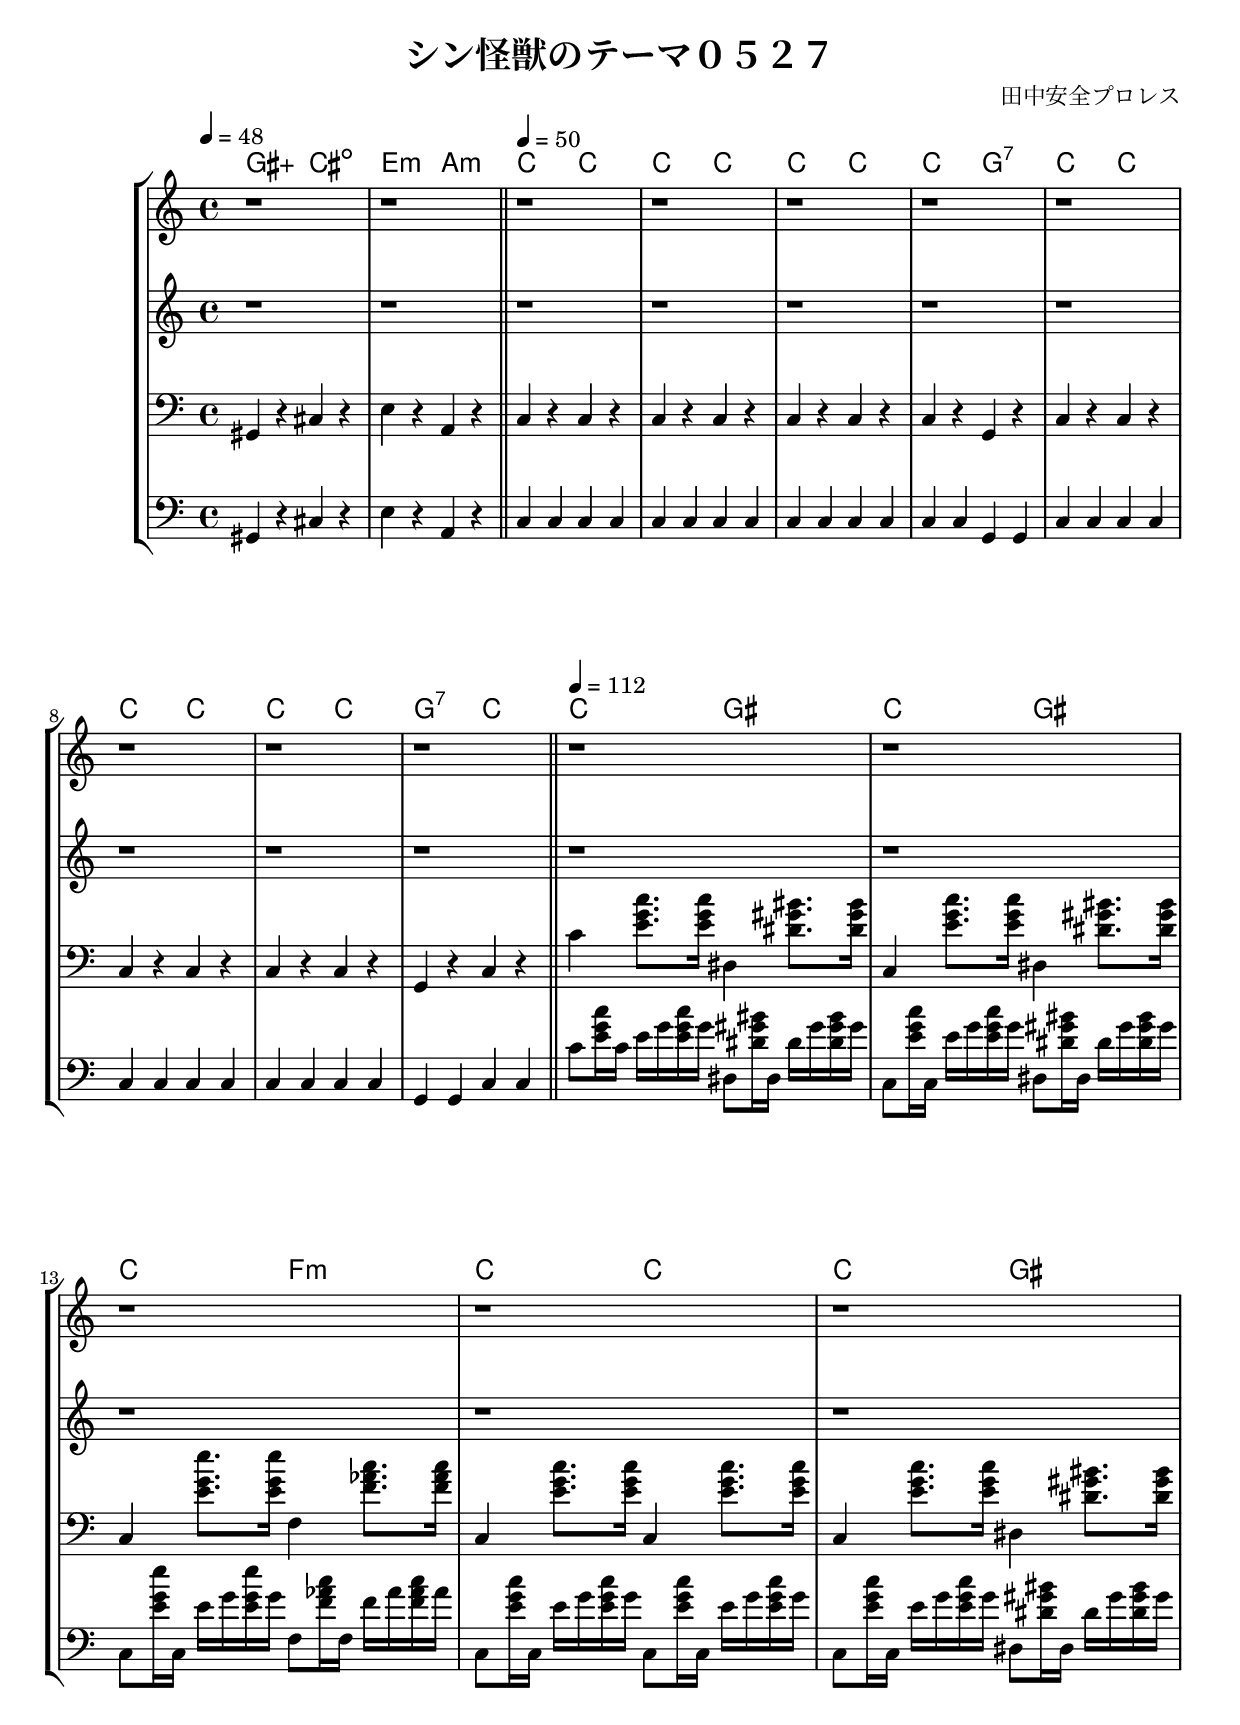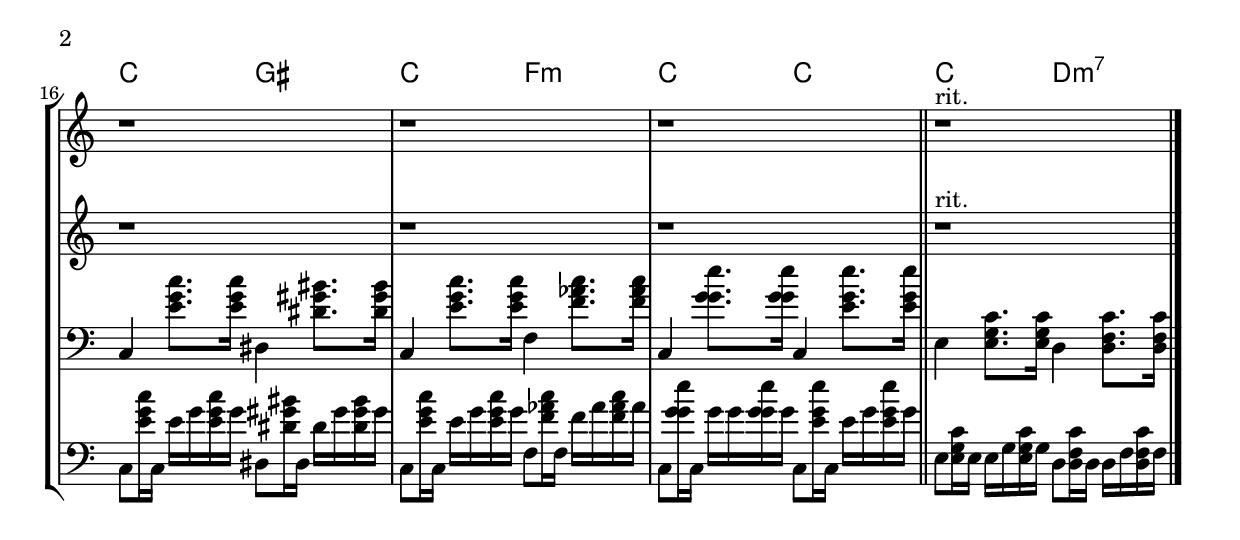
\version "2.12.1"

\header {
	title = \markup {シン怪獣のテーマ０５２７}
	composer = \markup \center-column {田中安全プロレス}
}

harmony = \chordmode {
	gis2:aug cis:dim e:m a:m 

	c c c c c c c g:7 c c c c c c g:7 c 

	c gis c gis c f:m c c c gis c gis c f:m c c 

	c d:min7 
}

melody = {
	\key c \major
	\tempo 4 = 48
	r1 | r1   
	\tempo 4 = 50
	r1 | r1 | r1 | r1 | r1 | r1 | r1 | r1   
	\tempo 4 = 112
	r1 | r1 | r1 | r1 | r1 | r1 | r1 | r1   
	r1^"rit." \bar "|."
}

words = \lyricmode {
	
	
	
	
}

secondmelody = {
	\key c \major
	\tempo 4 = 48
	r1 | r1   
	\tempo 4 = 50
	r1 | r1 | r1 | r1 | r1 | r1 | r1 | r1   
	\tempo 4 = 112
	r1 | r1 | r1 | r1 | r1 | r1 | r1 | r1   
	r1^"rit." \bar "|."
}

secondwords = \lyricmode {
	
	
	
	
}

tempochange = {
	\tempo 4 = 48
	r1 | r1 \bar "||"
	\tempo 4 = 50
	r1 | r1 | r1 | r1 | r1 | r1 | r1 | r1 \bar "||"
	\tempo 4 = 112
	r1 | r1 | r1 | r1 | r1 | r1 | r1 | r1 \bar "||"
	\tempo 4 = 112
	\tempo 4 = 84 r2 \tempo 4 = 74 r2 \bar "|."
}

mainacc = {
	\clef bass
	\set Staff.midiInstrument = #"Shamisen"
	\key c \major
	\tempo 4 = 48
	gis,4 r4
	cis4 r4
	e4 r4
	a,4 r4
	\bar "||"

	\set Staff.midiInstrument = #"Shamisen"
	\tempo 4 = 50
	c4 r4
	c4 r4
	c4 r4
	c4 r4
	c4 r4
	c4 r4
	c4 r4
	g,4 r4
	c4 r4
	c4 r4
	c4 r4
	c4 r4
	c4 r4
	c4 r4
	g,4 r4
	c4 r4
	\bar "||"

	\set Staff.midiInstrument = #"Acoustic grand"
	\tempo 4 = 112
	c'4 <e' g' c''>8. <e' g' c''>16
	dis4 <dis' gis' bis'>8. <dis' gis' bis'>16
	c4 <e' g' c''>8. <e' g' c''>16
	dis4 <dis' gis' bis'>8. <dis' gis' bis'>16
	c4 <e' g' e''>8. <e' g' e''>16
	f4 <f' as' c''>8. <f' as' c''>16
	c4 <e' g' c''>8. <e' g' c''>16
	c4 <e' g' c''>8. <e' g' c''>16
	c4 <e' g' c''>8. <e' g' c''>16
	dis4 <dis' gis' bis'>8. <dis' gis' bis'>16
	c4 <e' g' c''>8. <e' g' c''>16
	dis4 <dis' gis' bis'>8. <dis' gis' bis'>16
	c4 <e' g' c''>8. <e' g' c''>16
	f4 <f' as' c''>8. <f' as' c''>16
	c4 <g' g' e''>8. <g' g' e''>16
	c4 <e' g' e''>8. <e' g' e''>16
	\bar "||"

	\set Staff.midiInstrument = #"Church organ"
	e4 <e g c'>8. <e g c'>16
	d4 <d f c'>8. <d f c'>16
	\bar "|."
}

subacc = {
	\clef bass
	\set Staff.midiInstrument = #"Breath Noise"
	\key c \major
	\tempo 4 = 48
	gis,4 r4
	cis4 r4
	e4 r4
	a,4 r4
	\bar "||"

	\set Staff.midiInstrument = #"Choir Aahs"
	\tempo 4 = 50
	c4 c4
	c4 c4
	c4 c4
	c4 c4
	c4 c4
	c4 c4
	c4 c4
	g,4 g,4
	c4 c4
	c4 c4
	c4 c4
	c4 c4
	c4 c4
	c4 c4
	g,4 g,4
	c4 c4
	\bar "||"

	\set Staff.midiInstrument = #"String Ensemble 1"
	\tempo 4 = 112
	c'8 <e' g' c''>16 c'16   e'16 g'16 <e' g' c''>16 g'16
	dis8 <dis' gis' bis'>16 dis16   dis'16 gis'16 <dis' gis' bis'>16 gis'16
	c8 <e' g' c''>16 c16   e'16 g'16 <e' g' c''>16 g'16
	dis8 <dis' gis' bis'>16 dis16   dis'16 gis'16 <dis' gis' bis'>16 gis'16
	c8 <e' g' e''>16 c16   e'16 g'16 <e' g' e''>16 g'16
	f8 <f' as' c''>16 f16   f'16 as'16 <f' as' c''>16 as'16
	c8 <e' g' c''>16 c16   e'16 g'16 <e' g' c''>16 g'16
	c8 <e' g' c''>16 c16   e'16 g'16 <e' g' c''>16 g'16
	c8 <e' g' c''>16 c16   e'16 g'16 <e' g' c''>16 g'16
	dis8 <dis' gis' bis'>16 dis16   dis'16 gis'16 <dis' gis' bis'>16 gis'16
	c8 <e' g' c''>16 c16   e'16 g'16 <e' g' c''>16 g'16
	dis8 <dis' gis' bis'>16 dis16   dis'16 gis'16 <dis' gis' bis'>16 gis'16
	c8 <e' g' c''>16 c16   e'16 g'16 <e' g' c''>16 g'16
	f8 <f' as' c''>16 f16   f'16 as'16 <f' as' c''>16 as'16
	c8 <g' g' e''>16 c16   g'16 g'16 <g' g' e''>16 g'16
	c8 <e' g' e''>16 c16   e'16 g'16 <e' g' e''>16 g'16
	\bar "||"

	\set Staff.midiInstrument = #"String Ensemble 1"
	e8 <e g c'>16 e16   e16 g16 <e g c'>16 g16
	d8 <d f c'>16 d16   d16 f16 <d f c'>16 f16
	\bar "|."
}

percA = {
	\drummode {
	r4 sn2 sn8. sn16  |r8 sn8 sn4 sn8 sn8 sn16 sn8 sn16  \bar "||"
	r1  |r2. hho4  |r1  |r2. hho4  |r1  |r2. hho4  |r1  |r2. hho4  \bar "||"
	r1  |hh4 hh4 hh4 hh4  |r1  |hh4 hh4 hh4 hh4  |r1  |hh4 hh4 hh4 hh4  |r1  |hh4 hh4 hh2  \bar "||"
	\times 16/12{ cymr8. cymr8 cymr4. r16 } \bar "|."
	}
}

percB = {
	\drummode {
	r4. r16 tommh8 tommh4. r16  |r1  \bar "||"
	r16 hhp16 hhp8 hhp16 hhp8 hhp2 r16  |r16 hhp16 hhp8 hhp16 hhp8 hhp2 r16  |r16 hhp16 hhp8 hhp16 hhp8 hhp2 r16  |r16 hhp16 hhp8 hhp16 hhp8 hhp2 r16  |r16 hhp16 hhp8 hhp16 hhp8 hhp2 r16  |r16 hhp16 hhp8 hhp16 hhp8 hhp2 r16  |r16 hhp16 hhp8 hhp16 hhp8 hhp2 r16  |r16 hhp16 hhp8 hhp16 hhp8 hhp2 hhp16  \bar "||"
	sn4 sn4 sn4 sn4  |r4 sn2 sn8. sn16  |sn4 sn4 sn4 sn4  |r4 sn2 sn8. sn16  |sn4 sn4 sn4 sn4  |r4 sn2 sn8. sn16  |sn4 sn4 sn4 sn4  |r4 sn4 r16 sn16 sn16 sn16 sn16 sn16 sn16 sn16  \bar "||"
	\times 16/12{ r2 r8 hhp8 } \bar "|."
	}
}

percC = {
	\drummode {
	r8 toml8 toml8 toml8 toml8 toml8 toml8 toml8  |toml8 toml8 toml8 toml8 toml8 toml8 toml8 toml8  \bar "||"
	hh8. hh8. hh2 r8  |hh8. hh8. hh2 hh8  |hh8. hh8. hh2 r8  |hh8. hh8. hh2 hh8  |hh8. hh8. hh2 r8  |hh8. hh8. hh2 hh8  |hh8. hh8. hh2 r8  |hh8. hh8. hh4 hh4 hh8  \bar "||"
	bd16 bd16 bd16 bd16 bd16 bd16 bd16 bd16 bd16 bd16 bd16 bd16 bd16 bd16 bd16 bd16  |bd8 bd8 bd8 bd8 bd8 bd8 bd8 bd8  |bd16 bd16 bd16 bd16 bd16 bd16 bd16 bd16 bd16 bd16 bd16 bd16 bd16 bd16 bd16 bd16  |bd8 bd8 bd8 bd8 bd8 bd8 bd8 bd8  |bd16 bd16 bd16 bd16 bd16 bd16 bd16 bd16 bd16 bd16 bd16 bd16 bd16 bd16 bd16 bd16  |bd8 bd8 bd8 bd8 bd8 bd8 bd8 bd8  |bd16 bd16 bd16 bd16 bd16 bd16 bd16 bd16 bd16 bd16 bd16 bd16 bd16 bd16 bd16 bd16  |bd8 bd8 bd8 bd8 bd8 bd8 bd8 bd8  \bar "||"
	\times 16/12{ bd4 r16 bd16 bd4. } \bar "|."
	}
}

percD = {
	\drummode {
	r1  |r4. r16 tomfh2 r16  \bar "||"
	r2 ss2  |r2 ss2  |r2 ss2  |r2 ss2  |r2 ss2  |r2 ss2  |r2 ss2  |r2 ss2  \bar "||"
	r1  |r8 hho4 hho4 hho4 hho8  |r1  |r8 hho4 hho4 hho4 hho8  |r1  |r8 hho4 hho4 hho4 hho8  |r1  |r8 hho4 hho2 r8  \bar "||"
	\times 16/12{ r2. } \bar "|."
	}
}

percE = {
	\drummode {
	bd4. r16 bd8. bd4.  |bd4. bd8 bd4 r16 bd8.  \bar "||"
	bd2 r8 bd4 bd8  |bd4. bd4 bd4 bd8  |bd2 r8 bd4 bd8  |bd4. bd4 bd4 bd8  |bd2 r8 bd4 bd8  |bd4. bd4 bd4 bd8  |bd2 r8 bd4 bd8  |bd4. bd4 bd4.  \bar "||"
	cymc4 cymc4 cymc4 cymc4  |r1 |cymc4 cymc4 cymc4 cymc4  |r1 |cymc4 cymc4 cymc4 cymc4  |r1 |cymc4 cymc4 cymc4 cymc4  |r1 \bar "||"
	\times 16/12{ r4. sn8 sn4 } \bar "|."
	}
}

percF = {
	\drummode {
	cymc1  |r1 \bar "||"
	r1 | r1 | r1 | r1 | r1 | r1 | r1 | r1 \bar "||"
	r8 tommh2 tommh8. tommh16 tommh8  |r1 |r8 tommh2 tommh8. tommh16 tommh8  |r1 |r8 tommh2 tommh8. tommh16 tommh8  |r1 |r8 tommh2 tommh8. tommh16 tommh8  |r1 \bar "||"
	\times 16/12{ r2 r16 tommh16 tommh8 } \bar "|."
	}
}

percG = {
	\drummode {
	r1 | r1 \bar "||"
	r1 | r1 | r1 | r1 | r1 | r1 | r1 | r1 \bar "||"
	r4. toml16 toml2 toml16  |r1 |r4. toml16 toml2 toml16  |r1 |r4. toml16 toml2 toml16  |r1 |r4. toml16 toml2 toml16  |r1 \bar "||"
	\times 16/12{ r2 r8. toml16 } \bar "|."
	}
}

\score {
	<<
		\new StaffGroup <<
			\new ChordNames {\harmony}
			\new Voice = "melody" {\melody}
			\new Lyrics \lyricsto "melody" \words
			\new Voice = "secondmelody" {\secondmelody}
			\new Lyrics \lyricsto "secondmelody" \secondwords
			\new Staff = "mainacc" {\mainacc}
			\new Staff = "subacc" {\subacc}
		>>
	>>
	\layout { }
}
